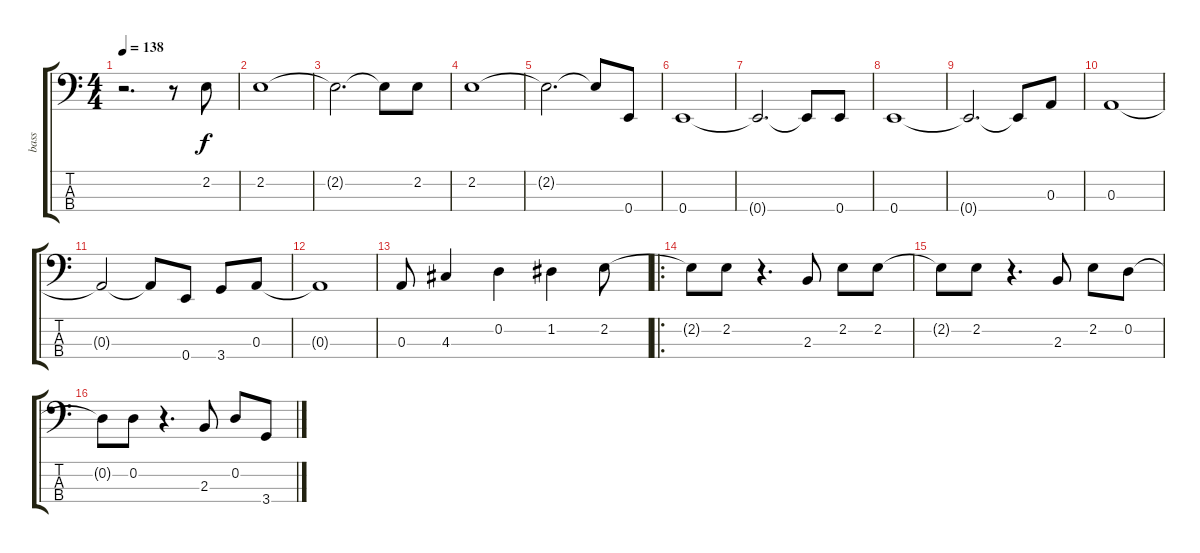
\track ("bass" "bass") {instrument electricbasspick}
\staff {score tabs}
\tuning (G2 D2 A1 E1) {hide}
\ts (4 4)
\tempo 138
\clef f4
\ks c
r.2{d dy f instrument electricbasspick} r.8 2.2.8 |
2.2.1 |
2.2{t}.2{d} 2.2{t}.8 2.2.8 |
2.2.1 |
2.2{t}.2{d} 2.2{t}.8 0.4.8 |
0.4.1 |
0.4{t}.2{d} 0.4{t}.8 0.4.8 |
0.4.1 |
0.4{t}.2{d} 0.4{t}.8 0.3.8 |
0.3.1 |
0.3{t}.2 0.3{t}.8 0.4.8 3.4.8 0.3.8 |
0.3{t}.1 |
0.3.8 4.3.4 0.2.4 1.2.4 2.2.8 |
\ro
2.2{t}.8 2.2.8 r.4{d} 2.3.8 2.2.8 2.2.8 |
2.2{t}.8 2.2.8 r.4{d} 2.3.8 2.2.8 0.2.8 |
0.2{t}.8 0.2.8 r.4{d} 2.3.8 0.2.8 3.4.8
